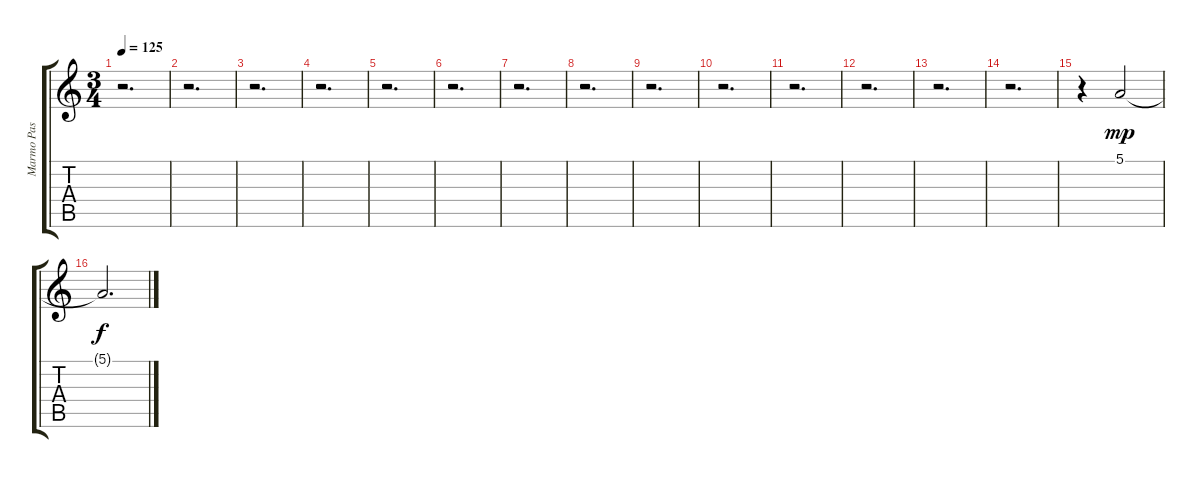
\track ("Marmo Pas" "Marmo Pas") {instrument synthstrings1}
\staff {score tabs}
\tuning (E4 B3 G3 D3 A2 E2) {hide}
\ts (3 4)
\tempo 125
\clef g2
\ks c
r.2{d dy f} |
r.2{d} |
r.2{d} |
r.2{d} |
r.2{d} |
r.2{d} |
r.2{d} |
r.2{d} |
r.2{d} |
r.2{d} |
r.2{d} |
r.2{d} |
r.2{d} |
r.2{d} |
r.4 5.1.2{dy mp} |
5.1{t}.2{d dy f}
